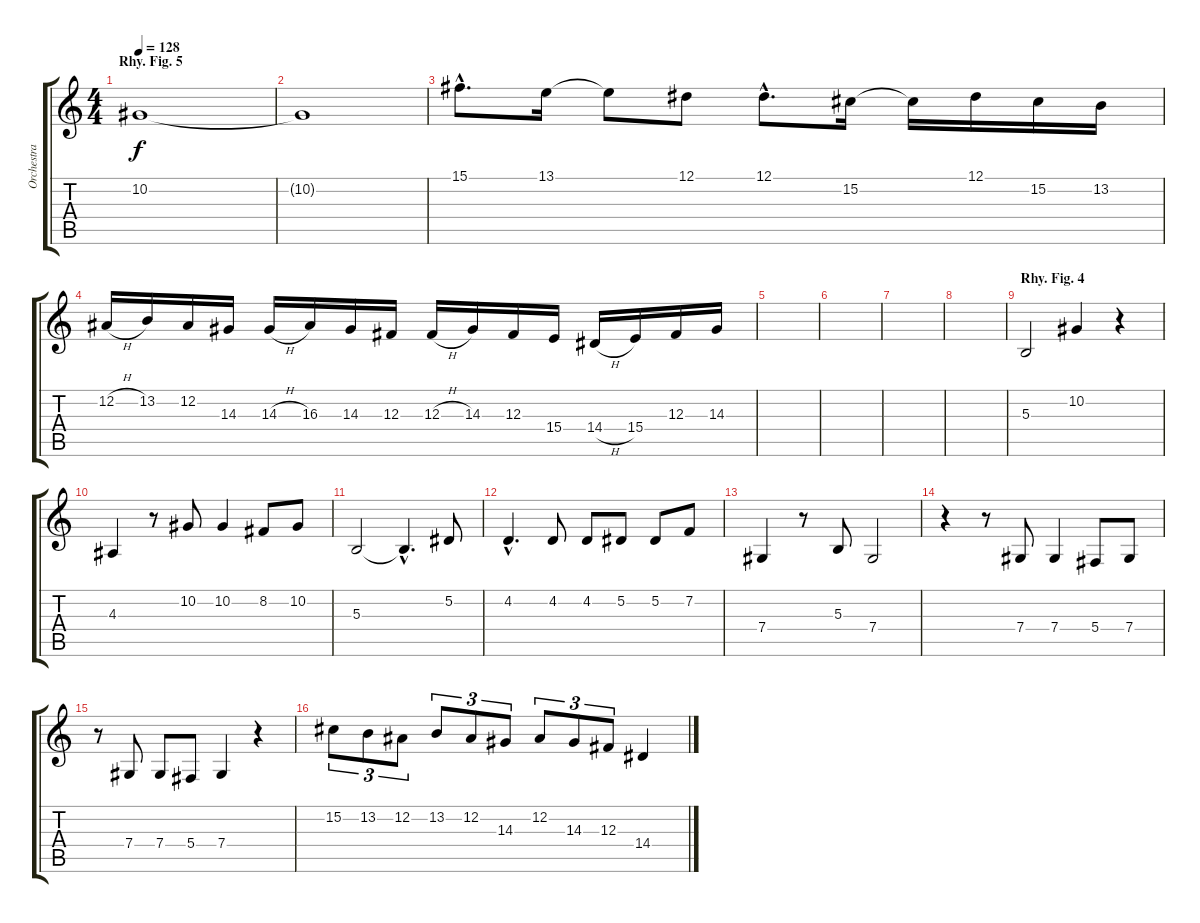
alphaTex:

\track ("Orchestra 2 (Strings)" "Orchestra ") {instrument stringensemble1}
\staff {score tabs}
\tuning (Eb4 Bb3 Gb3 Db3 Ab2 Eb2) {hide}
\ts (4 4)
\section ("" "Rhy. Fig. 5")
\tempo 128
\clef g2
\ks c
10.2.1{dy f} |
10.2{t}.1 |
15.1{hac}.8{d} 13.1.16 13.1{t}.8 12.1.8 12.1{hac}.8{d} 15.2.16 15.2{t}.16 12.1.16 15.2.16 13.2.16 |
12.2{h}.16 13.2.16 12.2.16 14.3.16 14.3{h}.16 16.3.16 14.3.16 12.3.16 12.3{h}.16 14.3.16 12.3.16 15.4.16 14.4{h}.16 15.4.16 12.3.16 14.3.16 |
|
|
|
|
\section ("" "Rhy. Fig. 4")
5.3.2 10.2.4 r.4 |
4.3.4 r.8 10.2.8 10.2.4 8.2.8 10.2.8 |
5.3.2 5.3{hac t}.4{d} 5.2.8 |
4.2{hac}.4{d} 4.2.8 4.2.8 5.2.8 5.2.8 7.2.8 |
7.4.4 r.8 5.3.8 7.4.2 |
r.4 r.8 7.4.8 7.4.4 5.4.8 7.4.8 |
r.8 7.4.8 7.4.8 5.4.8 7.4.4 r.4 |
15.2.8{tu (3 2)} 13.2.8{tu (3 2)} 12.2.8{tu (3 2)} 13.2.8{tu (3 2)} 12.2.8{tu (3 2)} 14.3.8{tu (3 2)} 12.2.8{tu (3 2)} 14.3.8{tu (3 2)} 12.3.8{tu (3 2)} 14.4.4
